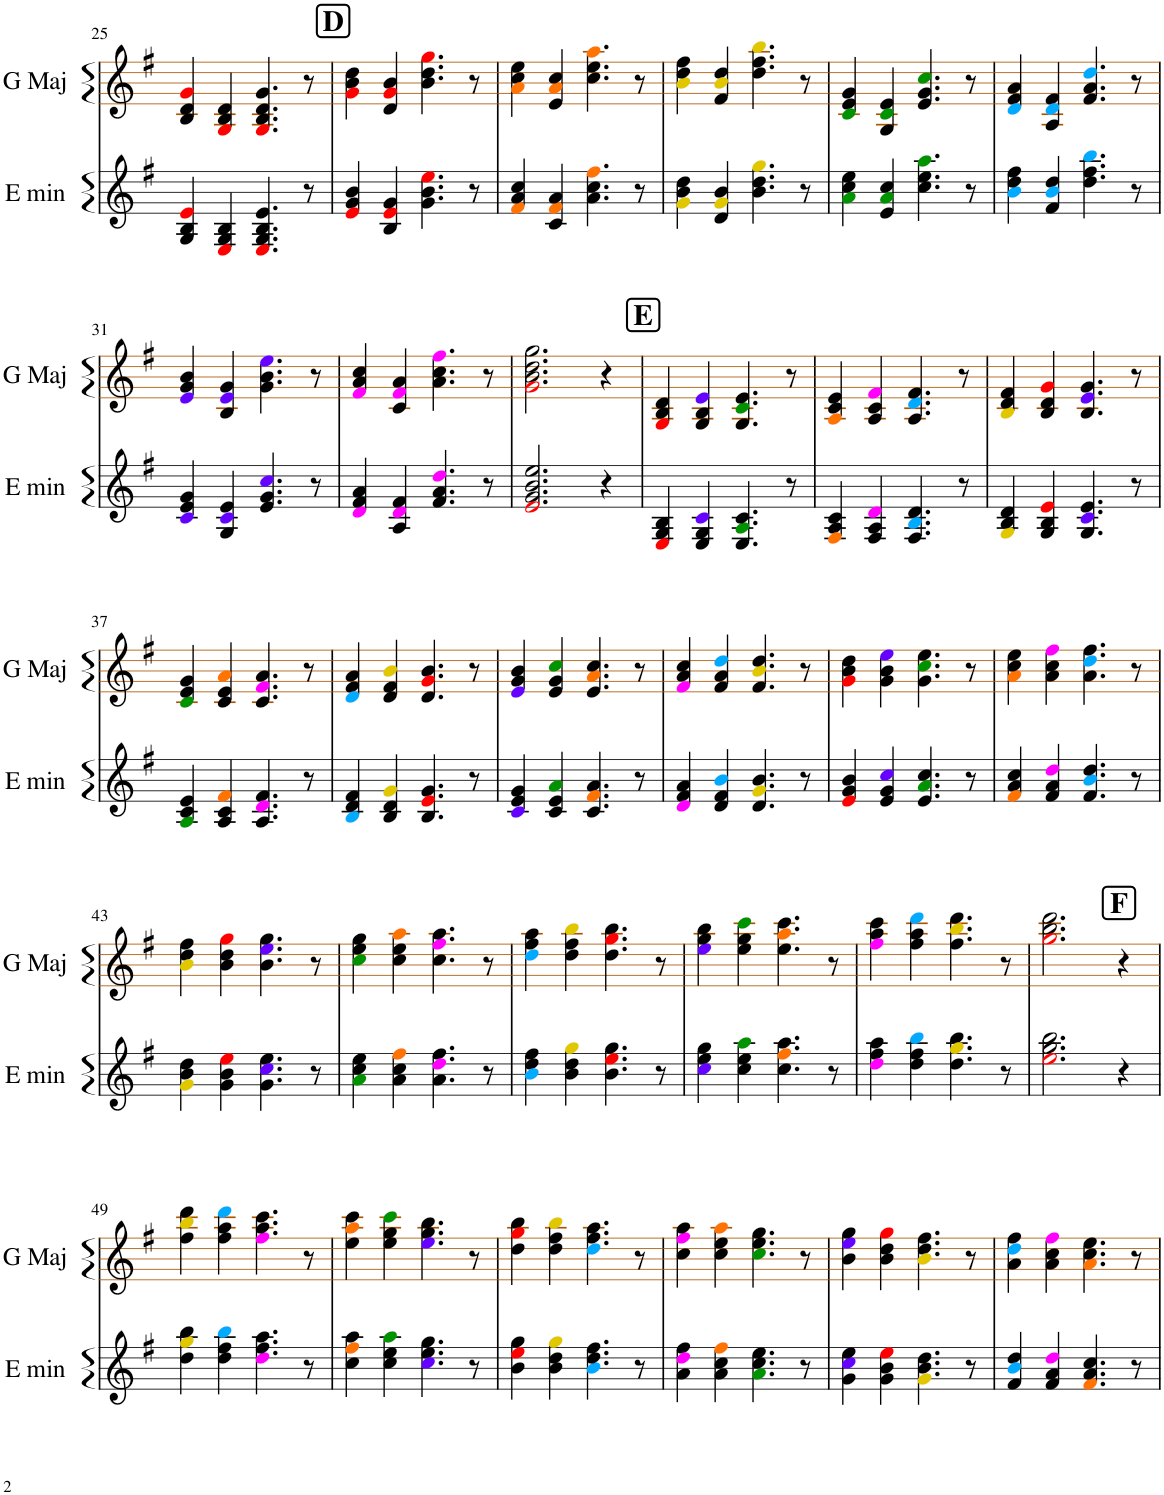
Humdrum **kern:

**kern	**kern
*part2	*part1
*staff2	*staff1
*I"E minor	*I"G major
*I'E min	*I'G Maj
!!LO:PB:g=z
*clefG2	*clefG2
*Trd1c2	*Trd1c2
*k[f#]	*k[f#]
*M4/4	*M4/4
=25	=25
4G/ 4B/ 4ei/	4B/ 4d/ 4gi/
4Ei/ 4G/ 4B/	4Gi/ 4B/ 4d/
4.Ei/ 4.G/ 4.B/ 4.e/	4.Gi/ 4.B/ 4.d/ 4.g/
8r	8r
!!LO:REH:place=s1:a:B:cj:fs=14:t=D
=26	=26
4ei/ 4g/ 4b/	4gi\ 4b\ 4dd\
4B/ 4ei/ 4g/	4d/ 4gi/ 4b/
4.g\ 4.b\ 4.eei\	4.b\ 4.dd\ 4.ggi\
8r	8r
=27	=27
4f#j/ 4a/ 4cc/	4aj\ 4cc\ 4ee\
4c/ 4f#j/ 4a/	4e/ 4aj/ 4cc/
4.a\ 4.cc\ 4.ff#j\	4.cc\ 4.ee\ 4.aaj\
8r	8r
=28	=28
4gZ\ 4b\ 4dd\	4bZ\ 4dd\ 4ff#\
4d/ 4gZ/ 4b/	4f#/ 4bZ/ 4dd/
4.b\ 4.dd\ 4.ggZ\	4.dd\ 4.ff#\ 4.bbZ\
8r	8r
=29	=29
4aV\ 4cc\ 4ee\	4cV/ 4e/ 4g/
4e/ 4aV/ 4cc/	4G/ 4cV/ 4e/
4.cc\ 4.ee\ 4.aaV\	4.e/ 4.g/ 4.ccV/
8r	8r
=30	=30
4bN\ 4dd\ 4ff#\	4dN/ 4f#/ 4a/
4f#/ 4bN/ 4dd/	4A/ 4dN/ 4f#/
4.dd\ 4.ff#\ 4.bbN\	4.f#/ 4.a/ 4.ddN/
8r	8r
!!LO:LB:g=z
=31	=31
4cl/ 4e/ 4g/	4el/ 4g/ 4b/
4G/ 4cl/ 4e/	4B/ 4el/ 4g/
4.e/ 4.g/ 4.ccl/	4.g\ 4.b\ 4.eel\
8r	8r
=32	=32
4d!/ 4f#/ 4a/	4f#!/ 4a/ 4cc/
4A/ 4d!/ 4f#/	4c/ 4f#!/ 4a/
4.f#/ 4.a/ 4.dd!/	4.a\ 4.cc\ 4.ff#!\
8r	8r
=33	=33
2.ei/ 2.g/ 2.b/ 2.ee/	2.gi\ 2.b\ 2.dd\ 2.gg\
4r	4r
!!LO:REH:place=s1:a:B:cj:fs=14:t=E
=34	=34
4Ei/ 4G/ 4B/	4Gi/ 4B/ 4d/
4E/ 4G/ 4cl/	4G/ 4B/ 4el/
4.E/ 4.AV/ 4.c/	4.G/ 4.cV/ 4.e/
8r	8r
=35	=35
4F#j/ 4A/ 4c/	4Aj/ 4c/ 4e/
4F#/ 4A/ 4d!/	4A/ 4c/ 4f#!/
4.F#/ 4.BN/ 4.d/	4.A/ 4.dN/ 4.f#/
8r	8r
=36	=36
4GZ/ 4B/ 4d/	4BZ/ 4d/ 4f#/
4G/ 4B/ 4ei/	4B/ 4d/ 4gi/
4.G/ 4.cl/ 4.e/	4.B/ 4.el/ 4.g/
8r	8r
!!LO:LB:g=z
=37	=37
4AV/ 4c/ 4e/	4cV/ 4e/ 4g/
4A/ 4c/ 4f#j/	4c/ 4e/ 4aj/
4.A/ 4.d!/ 4.f#/	4.c/ 4.f#!/ 4.a/
8r	8r
=38	=38
4BN/ 4d/ 4f#/	4dN/ 4f#/ 4a/
4B/ 4d/ 4gZ/	4d/ 4f#/ 4bZ/
4.B/ 4.ei/ 4.g/	4.d/ 4.gi/ 4.b/
8r	8r
=39	=39
4cl/ 4e/ 4g/	4el/ 4g/ 4b/
4c/ 4e/ 4aV/	4e/ 4g/ 4ccV/
4.c/ 4.f#j/ 4.a/	4.e/ 4.aj/ 4.cc/
8r	8r
=40	=40
4d!/ 4f#/ 4a/	4f#!/ 4a/ 4cc/
4d/ 4f#/ 4bN/	4f#/ 4a/ 4ddN/
4.d/ 4.gZ/ 4.b/	4.f#/ 4.bZ/ 4.dd/
8r	8r
=41	=41
4ei/ 4g/ 4b/	4gi\ 4b\ 4dd\
4e/ 4g/ 4ccl/	4g\ 4b\ 4eel\
4.e/ 4.aV/ 4.cc/	4.g\ 4.ccV\ 4.ee\
8r	8r
=42	=42
4f#j/ 4a/ 4cc/	4aj\ 4cc\ 4ee\
4f#/ 4a/ 4dd!/	4a\ 4cc\ 4ff#!\
4.f#/ 4.bN/ 4.dd/	4.a\ 4.ddN\ 4.ff#\
8r	8r
!!LO:LB:g=z
=43	=43
4gZ\ 4b\ 4dd\	4bZ\ 4dd\ 4ff#\
4g\ 4b\ 4eei\	4b\ 4dd\ 4ggi\
4.g\ 4.ccl\ 4.ee\	4.b\ 4.eel\ 4.gg\
8r	8r
=44	=44
4aV\ 4cc\ 4ee\	4ccV\ 4ee\ 4gg\
4a\ 4cc\ 4ff#j\	4cc\ 4ee\ 4aaj\
4.a\ 4.dd!\ 4.ff#\	4.cc\ 4.ff#!\ 4.aa\
8r	8r
=45	=45
4bN\ 4dd\ 4ff#\	4ddN\ 4ff#\ 4aa\
4b\ 4dd\ 4ggZ\	4dd\ 4ff#\ 4bbZ\
4.b\ 4.eei\ 4.gg\	4.dd\ 4.ggi\ 4.bb\
8r	8r
=46	=46
4ccl\ 4ee\ 4gg\	4eel\ 4gg\ 4bb\
4cc\ 4ee\ 4aaV\	4ee\ 4gg\ 4cccV\
4.cc\ 4.ff#j\ 4.aa\	4.ee\ 4.aaj\ 4.ccc\
8r	8r
=47	=47
4dd!\ 4ff#\ 4aa\	4ff#!\ 4aa\ 4ccc\
4dd\ 4ff#\ 4bbN\	4ff#\ 4aa\ 4dddN\
4.dd\ 4.ggZ\ 4.bb\	4.ff#\ 4.bbZ\ 4.ddd\
8r	8r
!!LO:REH:place=s1:a:B:cj:fs=14:t=F:qo=3
=48	=48
2.eei\ 2.gg\ 2.bb\	2.ggi\ 2.bb\ 2.ddd\
4r	4r
!!LO:LB:g=z
=49	=49
4dd\ 4ggZ\ 4bb\	4ff#\ 4bbZ\ 4ddd\
4dd\ 4ff#\ 4bbN\	4ff#\ 4aa\ 4dddN\
4.dd!\ 4.ff#\ 4.aa\	4.ff#!\ 4.aa\ 4.ccc\
8r	8r
=50	=50
4cc\ 4ff#j\ 4aa\	4ee\ 4aaj\ 4ccc\
4cc\ 4ee\ 4aaV\	4ee\ 4gg\ 4cccV\
4.ccl\ 4.ee\ 4.gg\	4.eel\ 4.gg\ 4.bb\
8r	8r
=51	=51
4b\ 4eei\ 4gg\	4dd\ 4ggi\ 4bb\
4b\ 4dd\ 4ggZ\	4dd\ 4ff#\ 4bbZ\
4.bN\ 4.dd\ 4.ff#\	4.ddN\ 4.ff#\ 4.aa\
8r	8r
=52	=52
4a\ 4dd!\ 4ff#\	4cc\ 4ff#!\ 4aa\
4a\ 4cc\ 4ff#j\	4cc\ 4ee\ 4aaj\
4.aV\ 4.cc\ 4.ee\	4.ccV\ 4.ee\ 4.gg\
8r	8r
=53	=53
4g\ 4ccl\ 4ee\	4b\ 4eel\ 4gg\
4g\ 4b\ 4eei\	4b\ 4dd\ 4ggi\
4.gZ\ 4.b\ 4.dd\	4.bZ\ 4.dd\ 4.ff#\
8r	8r
=54	=54
4f#/ 4bN/ 4dd/	4a\ 4ddN\ 4ff#\
4f#/ 4a/ 4dd!/	4a\ 4cc\ 4ff#!\
4.f#j/ 4.a/ 4.cc/	4.aj\ 4.cc\ 4.ee\
8r	8r
=	=
*-	*-
